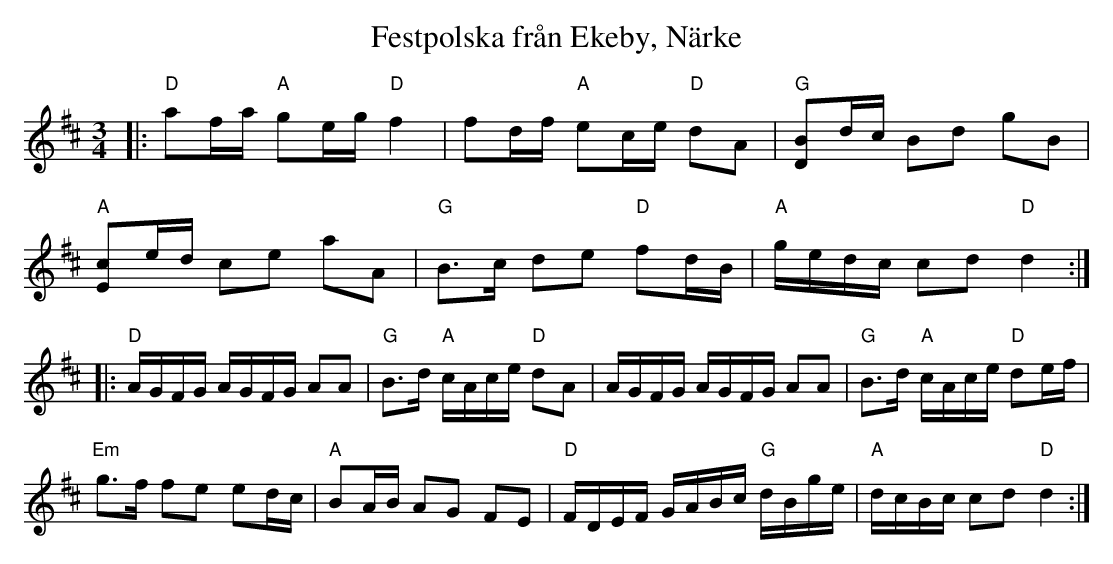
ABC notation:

X:1
T:Festpolska från Ekeby, Närke
L:1/4
M:3/4
K:D
V:1
|: "D" a/f/4a/4 "A" g/e/4g/4 "D" f | f/d/4f/4 "A" e/c/4e/4 "D" d/A/ | "G" [DB]/d/4c/4 B/d/ g/B/ |
"A" [Ec]/e/4d/4 c/e/ a/A/ |  "G" B/>c/ d/e/ "D" f/d/4B/4 | "A" g/4e/4d/4c/4 c/d/ "D" d :|
|:"D" A/4G/4F/4G/4 A/4G/4F/4G/4 A/A/ | "G" B/>d/ "A" c/4A/4c/4e/4 "D" d/A/ |  A/4G/4F/4G/4 A/4G/4F/4G/4 A/A/ | "G" B/>d/ "A" c/4A/4c/4e/4 "D" d/e/4f/4 |
"Em" g/>f/ f/e/ e/d/4c/4 | "A" B/A/4B/4 A/G/ F/E/ |  "D" F/4D/4E/4F/4 G/4A/4B/4c/4 "G" d/4B/4g/4e/4 | "A" d/4c/4B/4c/4 c/d/ "D" d :|
